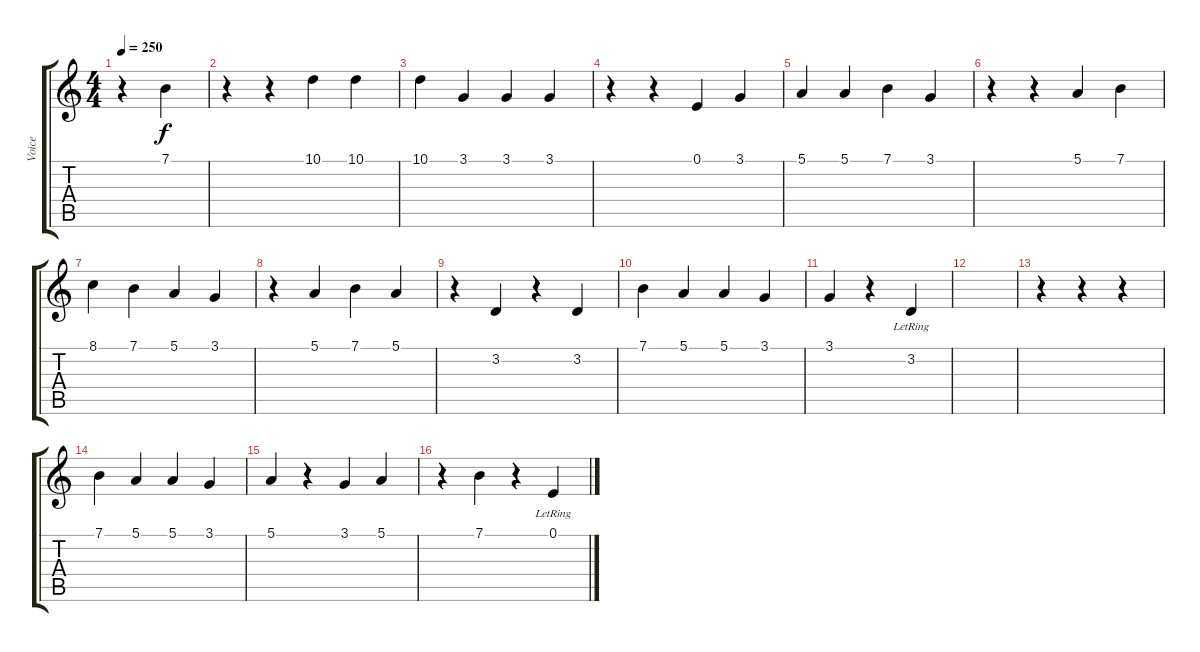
\track ("Voice" "Voice") {instrument flute}
\staff {score tabs}
\tuning (E4 B3 G3 D3 A2 E2) {hide}
\ts (4 4)
\tempo 250
\clef g2
\ks c
r.4{dy f} 7.1.4 |
r.4 r.4 10.1.4 10.1.4 |
10.1.4 3.1.4 3.1.4 3.1.4 |
r.4 r.4 0.1.4 3.1.4 |
5.1.4 5.1.4 7.1.4 3.1.4 |
r.4 r.4 5.1.4 7.1.4 |
8.1.4 7.1.4 5.1.4 3.1.4 |
r.4 5.1.4 7.1.4 5.1.4 |
r.4 3.2.4 r.4 3.2.4 |
7.1.4 5.1.4 5.1.4 3.1.4 |
3.1.4 r.4 3.2{lr}.4 |
|
r.4 r.4 r.4 |
7.1.4 5.1.4 5.1.4 3.1.4 |
5.1.4 r.4 3.1.4 5.1.4 |
r.4 7.1.4 r.4 0.1{lr}.4
